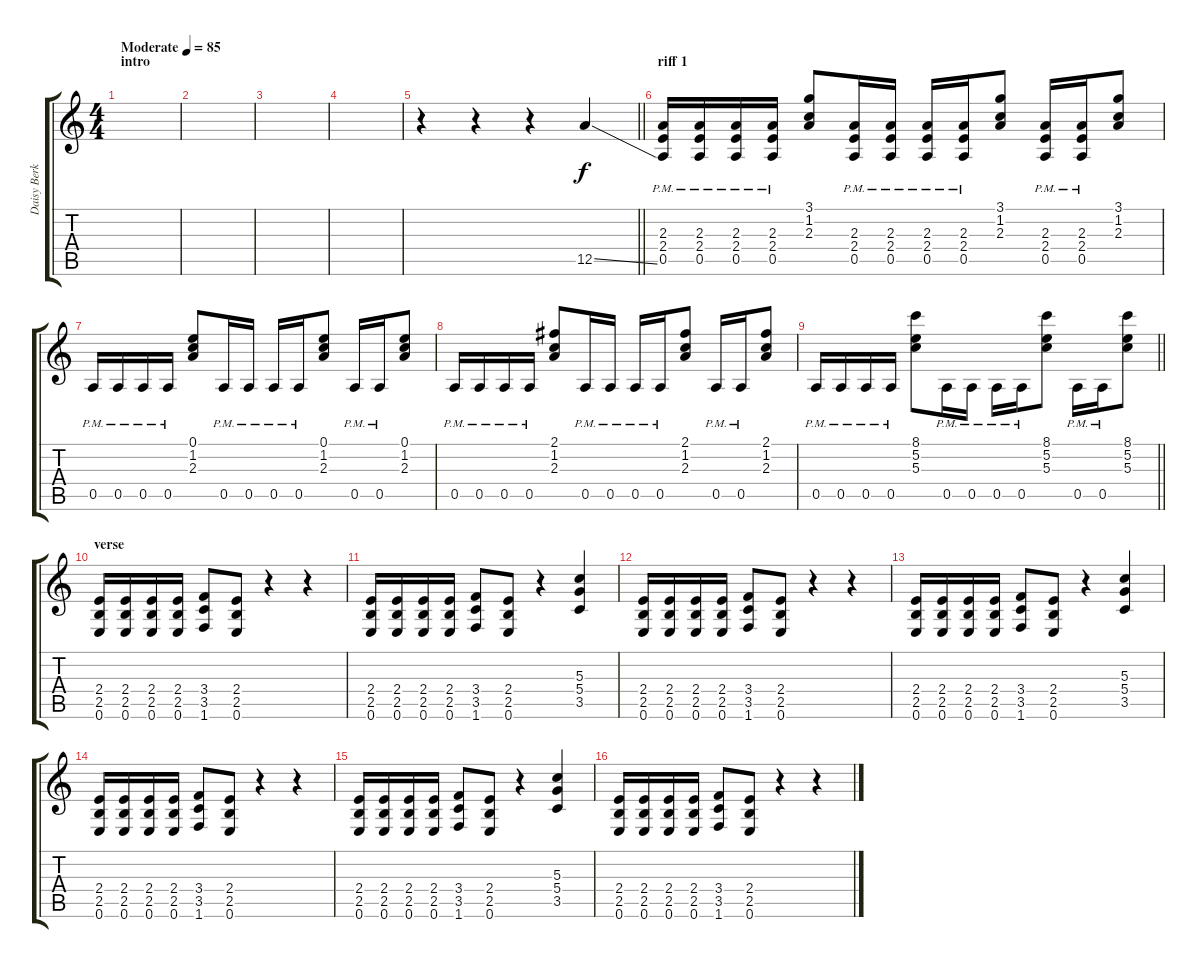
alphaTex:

\track ("Daisy Berkowitz" "Daisy Berk") {instrument overdrivenguitar}
\staff {score tabs}
\tuning (E4 B3 G3 D3 A2 E2) {hide}
\ts (4 4)
\section ("" "intro")
\tempo (85 "Moderate")
\clef g2
\ks c
|
|
|
|
\barLineRight lightlight
r.4 r.4 r.4 12.5{ss}.4 |
\section ("" "riff 1")
(2.3{pm} 2.4{pm} 0.5{pm}).16 (2.3{pm} 2.4{pm} 0.5{pm}).16 (2.3{pm} 2.4{pm} 0.5{pm}).16 (2.3{pm} 2.4{pm} 0.5{pm}).16 (3.1 1.2 2.3).8 (2.3{pm} 2.4{pm} 0.5{pm}).16 (2.3{pm} 2.4{pm} 0.5{pm}).16 (2.3{pm} 2.4{pm} 0.5{pm}).16 (2.3{pm} 2.4{pm} 0.5{pm}).16 (3.1 1.2 2.3).8 (2.3{pm} 2.4{pm} 0.5{pm}).16 (2.3{pm} 2.4{pm} 0.5{pm}).16 (3.1 1.2 2.3).8 |
0.5{pm}.16 0.5{pm}.16 0.5{pm}.16 0.5{pm}.16 (0.1 1.2 2.3).8 0.5{pm}.16 0.5{pm}.16 0.5{pm}.16 0.5{pm}.16 (0.1 1.2 2.3).8 0.5{pm}.16 0.5{pm}.16 (0.1 1.2 2.3).8 |
0.5{pm}.16 0.5{pm}.16 0.5{pm}.16 0.5{pm}.16 (2.1 1.2 2.3).8 0.5{pm}.16 0.5{pm}.16 0.5{pm}.16 0.5{pm}.16 (2.1 1.2 2.3).8 0.5{pm}.16 0.5{pm}.16 (2.1 1.2 2.3).8 |
\barLineRight lightlight
0.5{pm}.16 0.5{pm}.16 0.5{pm}.16 0.5{pm}.16 (8.1 5.2 5.3).8 0.5{pm}.16 0.5{pm}.16 0.5{pm}.16 0.5{pm}.16 (8.1 5.2 5.3).8 0.5{pm}.16 0.5{pm}.16 (8.1 5.2 5.3).8 |
\section ("" "verse")
(2.4 2.5 0.6).16 (2.4 2.5 0.6).16 (2.4 2.5 0.6).16 (2.4 2.5 0.6).16 (3.4 3.5 1.6).8 (2.4 2.5 0.6).8 r.4 r.4 |
(2.4 2.5 0.6).16 (2.4 2.5 0.6).16 (2.4 2.5 0.6).16 (2.4 2.5 0.6).16 (3.4 3.5 1.6).8 (2.4 2.5 0.6).8 r.4 (5.3 5.4 3.5).4 |
(2.4 2.5 0.6).16 (2.4 2.5 0.6).16 (2.4 2.5 0.6).16 (2.4 2.5 0.6).16 (3.4 3.5 1.6).8 (2.4 2.5 0.6).8 r.4 r.4 |
(2.4 2.5 0.6).16 (2.4 2.5 0.6).16 (2.4 2.5 0.6).16 (2.4 2.5 0.6).16 (3.4 3.5 1.6).8 (2.4 2.5 0.6).8 r.4 (5.3 5.4 3.5).4 |
(2.4 2.5 0.6).16 (2.4 2.5 0.6).16 (2.4 2.5 0.6).16 (2.4 2.5 0.6).16 (3.4 3.5 1.6).8 (2.4 2.5 0.6).8 r.4 r.4 |
(2.4 2.5 0.6).16 (2.4 2.5 0.6).16 (2.4 2.5 0.6).16 (2.4 2.5 0.6).16 (3.4 3.5 1.6).8 (2.4 2.5 0.6).8 r.4 (5.3 5.4 3.5).4 |
(2.4 2.5 0.6).16 (2.4 2.5 0.6).16 (2.4 2.5 0.6).16 (2.4 2.5 0.6).16 (3.4 3.5 1.6).8 (2.4 2.5 0.6).8 r.4 r.4
